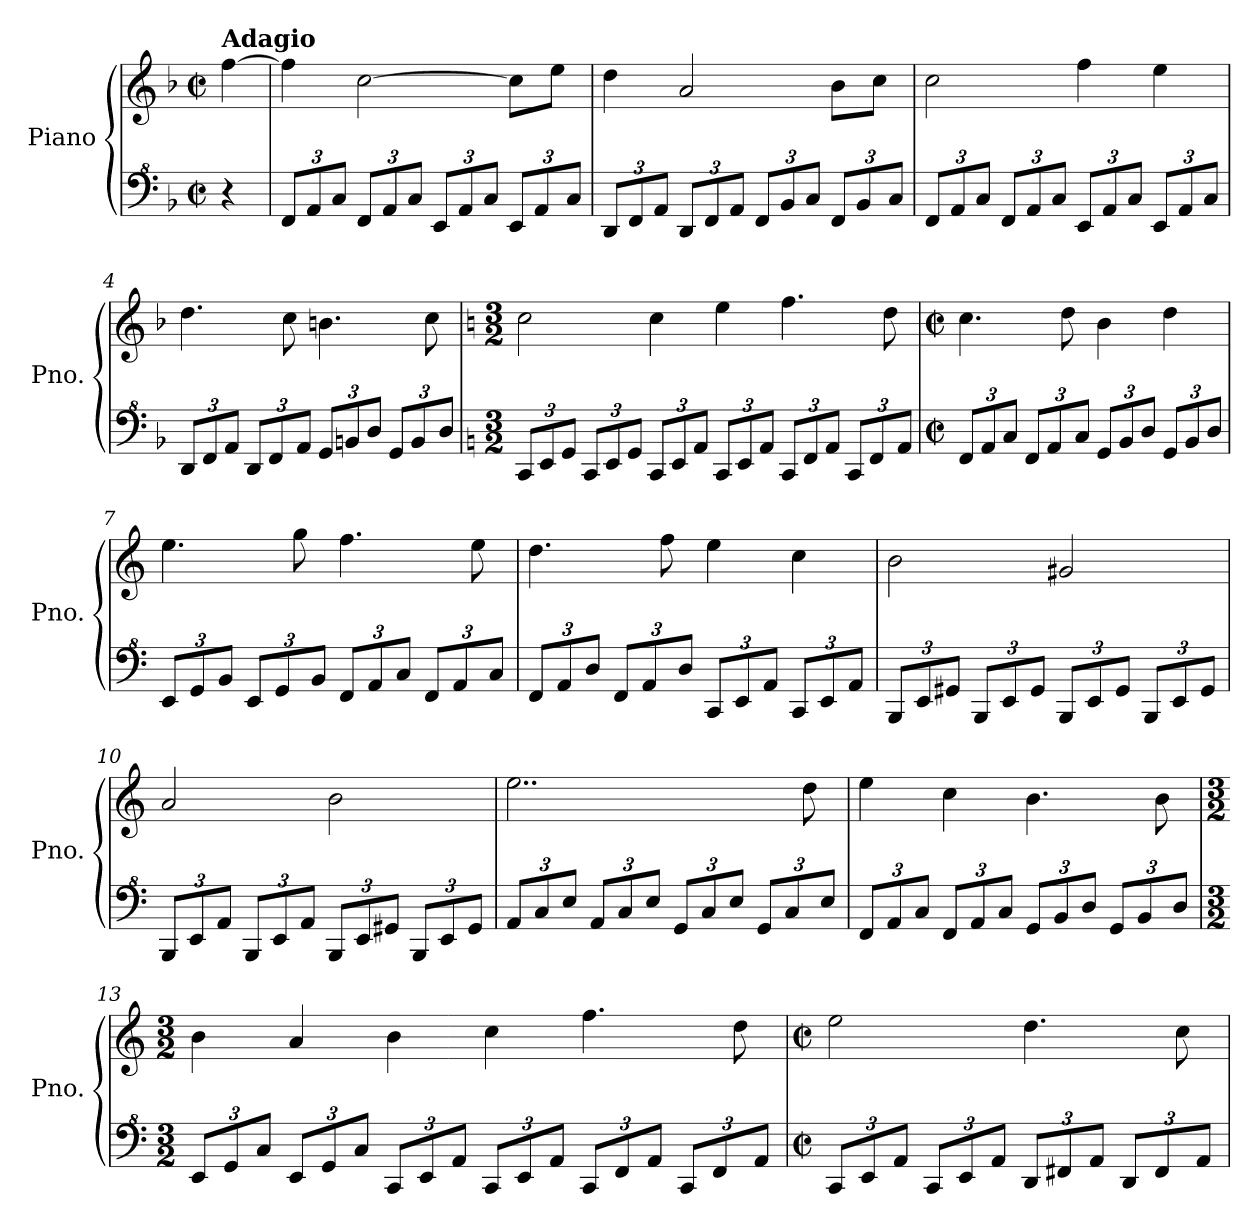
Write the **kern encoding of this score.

**kern	**kern
*part1	*part1
*staff2	*staff1
*I"Piano	*
*I'Pno.	*
*clefF^4	*clefG2
*k[b-]	*k[b-]
*M2/2	*M2/2
*met(c|)	*met(c|)
=	=
!	!LO:TX:a:B:t=Adagio
4r	[4ff\
=1	=1
*Xbrackettup	*
12F/L	4ff\]
12A/	.
12c/J	.
12F/L	[2cc\
12A/	.
12c/J	.
12E/L	.
12A/	.
12c/J	.
12E/L	8cc\L]
12A/	.
.	8ee\J
12c/J	.
=2	=2
12D/L	4dd\
12F/	.
12A/J	.
12D/L	2a/
12F/	.
12A/J	.
12F/L	.
12B-/	.
12c/J	.
12F/L	8b-\L
12B-/	.
.	8cc\J
12c/J	.
=3	=3
12F/L	2cc\
12A/	.
12c/J	.
12F/L	.
12A/	.
12c/J	.
12E/L	4ff\
12A/	.
12c/J	.
12E/L	4ee\
12A/	.
12c/J	.
!!LO:LB:g=z
=4	=4
12D/L	4.dd\
12F/	.
12A/J	.
12D/L	.
12F/	.
.	8cc\
12A/J	.
12G/L	4.bn\
12Bn/	.
12d/J	.
12G/L	.
12B/	.
.	8cc\
12d/J	.
=5	=5
*k[]	*k[]
*M3/2	*M3/2
12C/L	2cc\
12E/	.
12G/J	.
12C/L	.
12E/	.
12G/J	.
12C/L	4cc\
12E/	.
12A/J	.
12C/L	4ee\
12E/	.
12A/J	.
12C/L	4.ff\
12F/	.
12A/J	.
12C/L	.
12F/	.
.	8dd\
12A/J	.
!!LO:LB:g=z
=6	=6
*M2/2	*M2/2
*met(c|)	*met(c|)
12F/L	4.cc\
12A/	.
12c/J	.
12F/L	.
12A/	.
.	8dd\
12c/J	.
12G/L	4b\
12B/	.
12d/J	.
12G/L	4dd\
12B/	.
12d/J	.
=7	=7
12E/L	4.ee\
12G/	.
12B/J	.
12E/L	.
12G/	.
.	8gg\
12B/J	.
12F/L	4.ff\
12A/	.
12c/J	.
12F/L	.
12A/	.
.	8ee\
12c/J	.
=8	=8
12F/L	4.dd\
12A/	.
12d/J	.
12F/L	.
12A/	.
.	8ff\
12d/J	.
12C/L	4ee\
12E/	.
12A/J	.
12C/L	4cc\
12E/	.
12A/J	.
!!LO:LB:g=z
=9	=9
12BB/L	2b\
12E/	.
12G#X/J	.
12BB/L	.
12E/	.
12G#/J	.
12BB/L	2g#X/
12E/	.
12G#/J	.
12BB/L	.
12E/	.
12G#/J	.
=10	=10
12BB/L	2a/
12E/	.
12A/J	.
12BB/L	.
12E/	.
12A/J	.
12BB/L	2b\
12E/	.
12G#X/J	.
12BB/L	.
12E/	.
12G#/J	.
=11	=11
*k[]	*k[]
12A/L	2..ee\
12c/	.
12e/J	.
12A/L	.
12c/	.
12e/J	.
12G/L	.
12c/	.
12e/J	.
12G/L	.
12c/	.
.	8dd\
12e/J	.
!!LO:LB:g=z
=12	=12
12F/L	4ee\
12A/	.
12c/J	.
12F/L	4cc\
12A/	.
12c/J	.
12G/L	4.b\
12B/	.
12d/J	.
12G/L	.
12B/	.
.	8b\
12d/J	.
=13	=13
*M3/2	*M3/2
12E/L	4b\
12G/	.
12c/J	.
12E/L	4a/
12G/	.
12c/J	.
12C/L	4b\
12E/	.
12A/J	.
12C/L	4cc\
12E/	.
12A/J	.
12C/L	4.ff\
12F/	.
12A/J	.
12C/L	.
12F/	.
.	8dd\
12A/J	.
!!LO:PB:g=z
=14	=14
*M2/2	*M2/2
*met(c|)	*met(c|)
12C/L	2ee\
12E/	.
12A/J	.
12C/L	.
12E/	.
12A/J	.
12D/L	4.dd\
12F#X/	.
12A/J	.
12D/L	.
12F#/	.
.	8cc\
12A/J	.
=	=
*-	*-
